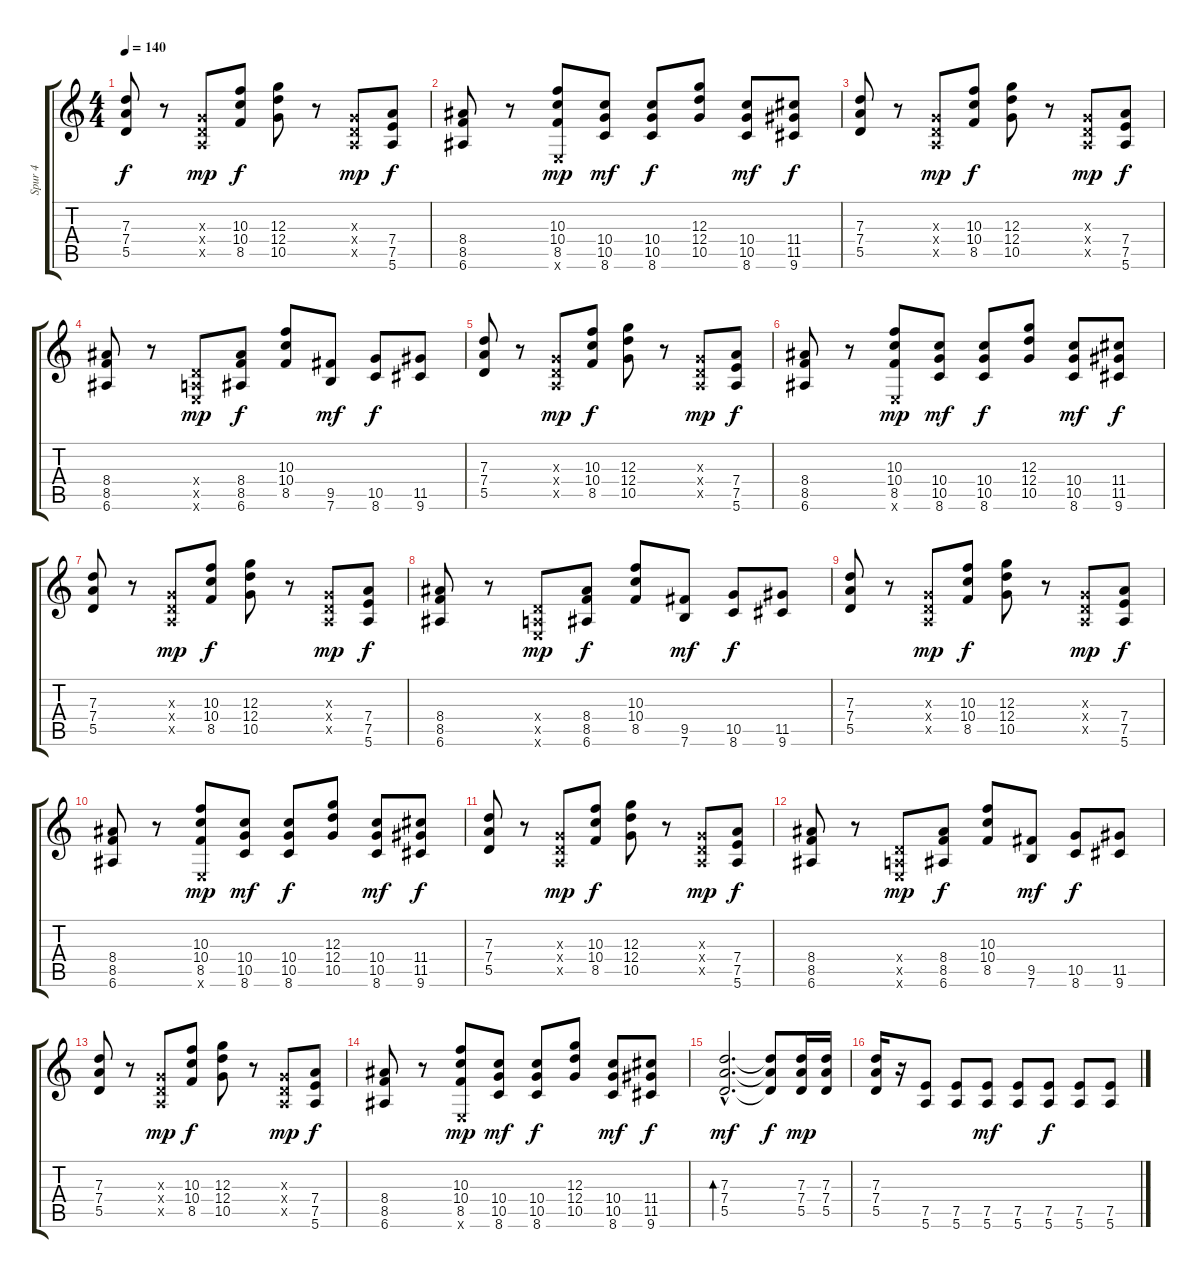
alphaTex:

\track ("Spur 4" "Spur 4") {instrument distortionguitar}
\staff {score tabs}
\tuning (E4 B3 G3 D3 A2 E2) {hide}
\ts (4 4)
\tempo 140
\clef g2
\ks c
(7.3 7.4 5.5).8{dy f} r.8 (0.3{x} 0.4{x} 0.5{x}).8{dy mp} (10.3 10.4 8.5).8{dy f} (12.3 12.4 10.5).8 r.8 (0.3{x} 0.4{x} 0.5{x}).8{dy mp} (7.4 7.5 5.6).8{dy f} |
(8.4 8.5 6.6).8 r.8 (10.3 10.4 8.5 0.6{x}).8{dy mp} (10.4 10.5 8.6).8{dy mf} (10.4 10.5 8.6).8{dy f} (12.3 12.4 10.5).8 (10.4 10.5 8.6).8{dy mf} (11.4 11.5 9.6).8{dy f} |
(7.3 7.4 5.5).8 r.8 (0.3{x} 0.4{x} 0.5{x}).8{dy mp} (10.3 10.4 8.5).8{dy f} (12.3 12.4 10.5).8 r.8 (0.3{x} 0.4{x} 0.5{x}).8{dy mp} (7.4 7.5 5.6).8{dy f} |
(8.4 8.5 6.6).8 r.8 (0.4{x} 0.5{x} 0.6{x}).8{dy mp} (8.4 8.5 6.6).8{dy f} (10.3 10.4 8.5).8 (9.5 7.6).8{dy mf} (10.5 8.6).8{dy f} (11.5 9.6).8 |
(7.3 7.4 5.5).8 r.8 (0.3{x} 0.4{x} 0.5{x}).8{dy mp} (10.3 10.4 8.5).8{dy f} (12.3 12.4 10.5).8 r.8 (0.3{x} 0.4{x} 0.5{x}).8{dy mp} (7.4 7.5 5.6).8{dy f} |
(8.4 8.5 6.6).8 r.8 (10.3 10.4 8.5 0.6{x}).8{dy mp} (10.4 10.5 8.6).8{dy mf} (10.4 10.5 8.6).8{dy f} (12.3 12.4 10.5).8 (10.4 10.5 8.6).8{dy mf} (11.4 11.5 9.6).8{dy f} |
(7.3 7.4 5.5).8 r.8 (0.3{x} 0.4{x} 0.5{x}).8{dy mp} (10.3 10.4 8.5).8{dy f} (12.3 12.4 10.5).8 r.8 (0.3{x} 0.4{x} 0.5{x}).8{dy mp} (7.4 7.5 5.6).8{dy f} |
(8.4 8.5 6.6).8 r.8 (0.4{x} 0.5{x} 0.6{x}).8{dy mp} (8.4 8.5 6.6).8{dy f} (10.3 10.4 8.5).8 (9.5 7.6).8{dy mf} (10.5 8.6).8{dy f} (11.5 9.6).8 |
(7.3 7.4 5.5).8 r.8 (0.3{x} 0.4{x} 0.5{x}).8{dy mp} (10.3 10.4 8.5).8{dy f} (12.3 12.4 10.5).8 r.8 (0.3{x} 0.4{x} 0.5{x}).8{dy mp} (7.4 7.5 5.6).8{dy f} |
(8.4 8.5 6.6).8 r.8 (10.3 10.4 8.5 0.6{x}).8{dy mp} (10.4 10.5 8.6).8{dy mf} (10.4 10.5 8.6).8{dy f} (12.3 12.4 10.5).8 (10.4 10.5 8.6).8{dy mf} (11.4 11.5 9.6).8{dy f} |
(7.3 7.4 5.5).8 r.8 (0.3{x} 0.4{x} 0.5{x}).8{dy mp} (10.3 10.4 8.5).8{dy f} (12.3 12.4 10.5).8 r.8 (0.3{x} 0.4{x} 0.5{x}).8{dy mp} (7.4 7.5 5.6).8{dy f} |
(8.4 8.5 6.6).8 r.8 (0.4{x} 0.5{x} 0.6{x}).8{dy mp} (8.4 8.5 6.6).8{dy f} (10.3 10.4 8.5).8 (9.5 7.6).8{dy mf} (10.5 8.6).8{dy f} (11.5 9.6).8 |
(7.3 7.4 5.5).8 r.8 (0.3{x} 0.4{x} 0.5{x}).8{dy mp} (10.3 10.4 8.5).8{dy f} (12.3 12.4 10.5).8 r.8 (0.3{x} 0.4{x} 0.5{x}).8{dy mp} (7.4 7.5 5.6).8{dy f} |
(8.4 8.5 6.6).8 r.8 (10.3 10.4 8.5 0.6{x}).8{dy mp} (10.4 10.5 8.6).8{dy mf} (10.4 10.5 8.6).8{dy f} (12.3 12.4 10.5).8 (10.4 10.5 8.6).8{dy mf} (11.4 11.5 9.6).8{dy f} |
(7.3{hac} 7.4{hac} 5.5{hac}).2{d bd 60 dy mf} (7.3{t} 7.4{t} 5.5{t}).8{dy f} (7.3 7.4 5.5).16{dy mp} (7.3 7.4 5.5).16 |
(7.3 7.4 5.5).16 r.16 (7.5 5.6).8 (7.5 5.6).8 (7.5 5.6).8{dy mf} (7.5 5.6).8 (7.5 5.6).8{dy f} (7.5 5.6).8 (7.5 5.6).8
